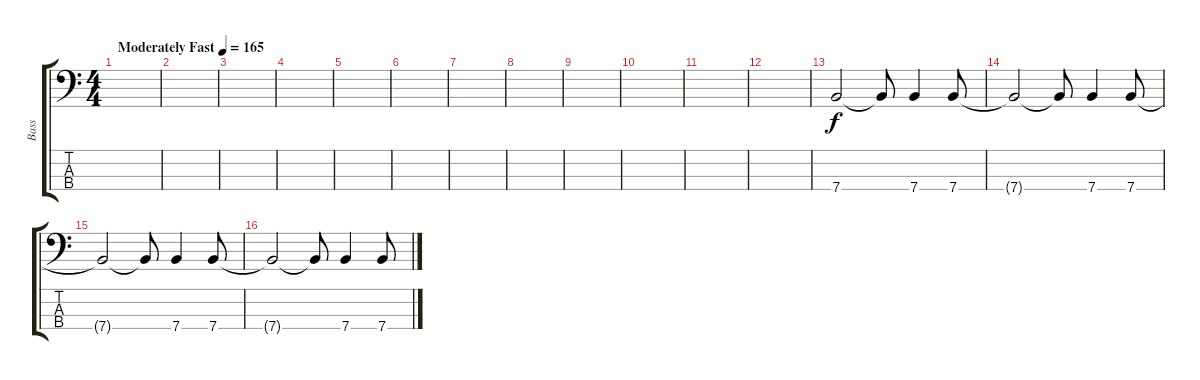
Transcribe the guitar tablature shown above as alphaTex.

\track ("Bass" "Bass") {instrument electricbassfinger}
\staff {score tabs}
\tuning (G2 D2 A1 E1) {hide}
\ts (4 4)
\tempo (165 "Moderately Fast")
\clef f4
\ks c
|
|
|
|
|
|
|
|
|
|
|
|
7.4.2 7.4{t}.8 7.4.4 7.4.8 |
7.4{t}.2 7.4{t}.8 7.4.4 7.4.8 |
7.4{t}.2 7.4{t}.8 7.4.4 7.4.8 |
7.4{t}.2 7.4{t}.8 7.4.4 7.4.8
